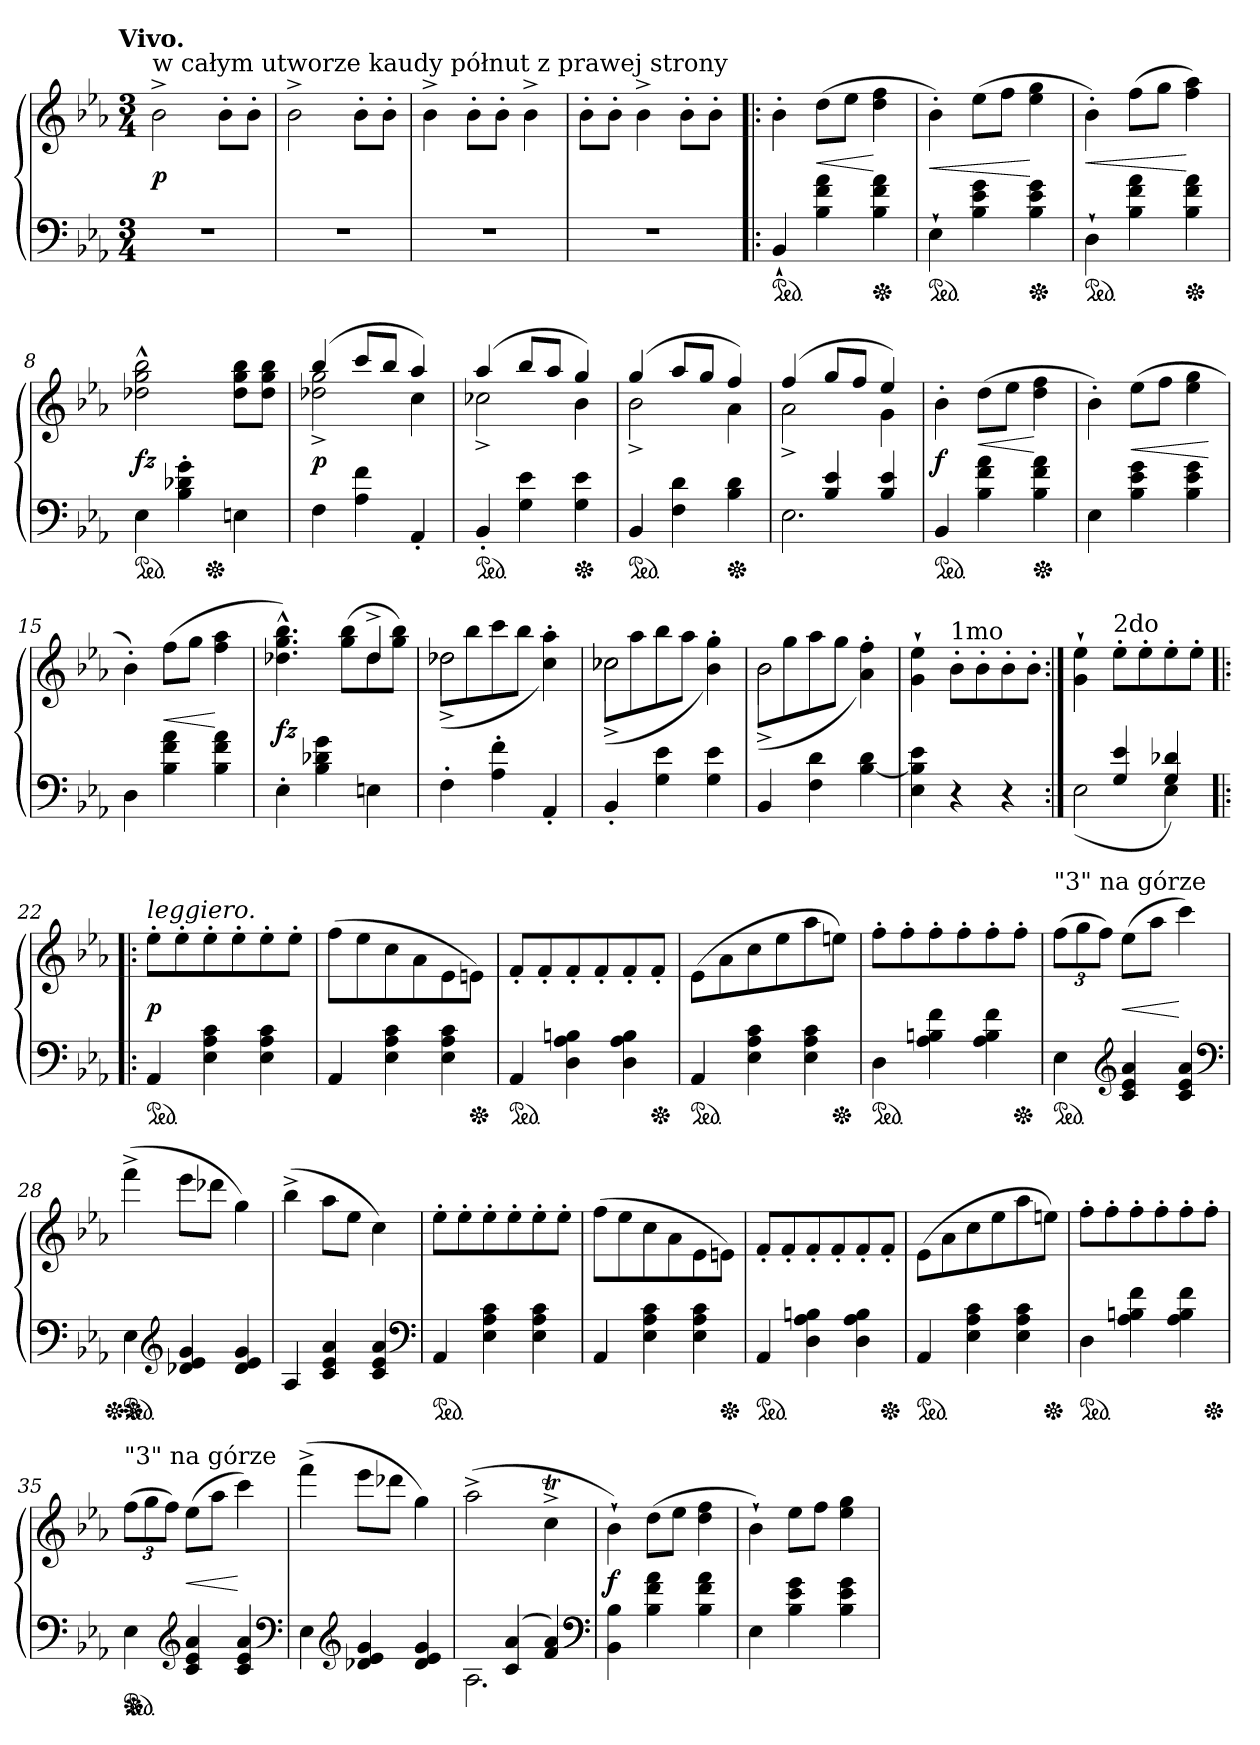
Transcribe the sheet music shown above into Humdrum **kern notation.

**kern	**kern	**dynam
*part1	*part1	*part1
*staff2	*staff1	*staff1/2
*clefF4	*clefG2	*
*k[b-e-a-]	*k[b-e-a-]	*
!!LO:TX:omd:t=Vivo.
*M3/4	*M3/4	*
=1	=1	=1
!	!LO:TX:a:t=w całym utworze kaudy półnut z prawej strony	!
2.rF	2b-^<	p
.	8b-'L	.
.	8b-'J	.
=2	=2	=2
2.rF	2b-^<	.
.	8b-'L	.
.	8b-'J	.
=3	=3	=3
2.rF	4b-^<	.
.	8b-'L	.
.	8b-'J	.
.	4b-^<	.
=4	=4	=4
2.rF	8b-'L	.
.	8b-'J	.
.	4b-^<	.
.	8b-'L	.
.	8b-'J	.
=5!|:	=5!|:	=5!|:
*ped	*	*
4BB-`<	4b-'	.
4B- 4f 4a-	(8ddL	<
.	8ee-J	.
*Xped	*	*
4B- 4f 4a-	4dd 4ff	[
=6	=6	=6
*ped	*	*
4E-`	4b-')	<
4B- 4e- 4g	(8ee-L	.
.	8ffJ	.
*Xped	*	*
4B- 4e- 4g	4ee- 4gg	[
=7	=7	=7
*ped	*	*
4D`	4b-')	<
4B- 4f 4a-	(8ffL	.
.	8ggJ	.
*Xped	*	*
4B- 4f 4a-	4ff 4aa-)	[
=8	=8	=8
*ped	*	*
*	*^	*
4E-	2dd-X^^ 2gg^^ 2bb-^^	4.ryy	fz
4B-' 4d-X' 4g'	.	.	.
*Xped	*	*	*
.	.	4.ryy	.
4En	8dd- 8gg 8bb-L	.	.
.	8dd- 8gg 8bb-J	.	.
=9	=9	=9	=9
4F	(4bb-	2dd-X^ 2gg^	p
4A- 4f	8cccL	.	.
.	8bb-J	.	.
4AA-'	4aa-)	4cc	.
=10	=10	=10	=10
*ped	*	*	*
4BB-'	(4aa-	2cc-X^	.
4G 4e-	8bb-L	.	.
.	8aa-J	.	.
*Xped	*	*	*
4G 4e-	4gg)	4b-	.
=11	=11	=11	=11
*ped	*	*	*
4BB-	(4gg	2b-^	.
4F 4d	8aa-L	.	.
.	8ggJ	.	.
*Xped	*	*	*
4B- 4d	4ff)	4a-	.
=12	=12	=12	=12
*^	*	*	*
4ryy	2.E-	(4ff	2a-^	.
4B- 4e-	.	8ggL	.	.
.	.	8ffJ	.	.
4B- 4e-	.	4ee-)	4g	.
*v	*v	*	*	*
*	*v	*v	*
=13	=13	=13
*ped	*	*
4BB-	4b-'	f
4B- 4f 4a-	(8ddL	<
.	8ee-J	.
*Xped	*	*
4B- 4f 4a-	4dd 4ff	[
=14	=14	=14
4E-	4b-')	.
4B- 4e- 4g	(8ee-L	<
.	8ffJ	.
4B- 4e- 4g	4ee- 4gg	.
.	.	[
=15	=15	=15
4D	4b-')	.
4B- 4f 4a-	(8ffL	<
.	8ggJ	.
4B- 4f 4a-	4ff 4aa-	[
=16	=16	=16
*	*^	*
4E-'	2ryy	4.dd-X^^> 4.gg^^> 4.bb-^^>)	fz
4B- 4d-X 4g	.	.	.
.	.	(8gg 8bb-L	.
4En	4dd-^<	8dd-	.
.	.	8gg 8bb-J)	.
=17	=17	=17	=17
!	!	!LO:N:vis=2	!
4F'	2dd-X\	(>8dd-X^	.
.	.	8bb-	.
4A-' 4f'	.	8ccc	.
.	.	8bb-J	.
4AA-'	4rbbbyy	4cc' 4aa-')	.
=18	=18	=18	=18
!	!	!LO:N:vis=2	!
4BB-'	2cc-X\	(>8cc-X^	.
.	.	8aa-	.
4G 4e-	.	8bb-	.
.	.	8aa-J	.
4G 4e-	4rgggyy	4b-' 4gg')	.
=19	=19	=19	=19
!	!	!LO:N:vis=2	!
4BB-	2b-\	(>8b-^	.
.	.	8gg	.
4F 4d	.	8aa-	.
.	.	8ggJ	.
[4B- 4d	4rgggyy	4a-' 4ff')	.
*	*v	*v	*
=20	=20	=20
4E- 4B-] 4e-	4g` 4ee-`	.
!	!LO:TX:a:t=1mo	!
4r	8b-'L	.
.	8b-'	.
4r	8b-'	.
.	8b-'J	.
=21:|!	=21:|!	=21:|!
*^	*	*
4ryy	(>2E-	4g` 4ee-`	.
!	!	!LO:TX:a:t=2do	!
4G 4e-	.	8ee-'L	.
.	.	8ee-'	.
4G 4d-X)	4E-	8ee-'	.
.	.	8ee-'J	.
*v	*v	*	*
=22!|:	=22|!:	=22|!:
!	!LO:TX:a:i:t=leggiero.	!
*ped	*	*
4AA-	8ee-'L	p
.	8ee-'	.
4E- 4A- 4c	8ee-'	.
.	8ee-'	.
4E- 4A- 4c	8ee-'	.
.	8ee-'J	.
=23	=23	=23
4AA-	(>8ff\L	.
.	8ee-	.
4E- 4A- 4c	8cc	.
.	8a-	.
4E- 4A- 4c	8e-	.
*Xped	*	*
.	8enJ)	.
=24	=24	=24
*ped	*	*
4AA-	8f'L	.
.	8f'	.
4D 4A- 4Bn	8f'	.
.	8f'	.
4D 4A- 4B	8f'	.
*Xped	*	*
.	8f'J	.
=25	=25	=25
*ped	*	*
4AA-	(>8e-L	.
.	8a-	.
4E- 4A- 4c	8cc	.
.	8ee-	.
4E- 4A- 4c	8aa-	.
*Xped	*	*
.	8eenJ)	.
=26	=26	=26
*ped	*	*
4D	8ff'L	.
.	8ff'	.
4A- 4Bn 4f	8ff'	.
.	8ff'	.
4A- 4B 4f	8ff'	.
*Xped	*	*
.	8ff'J	.
=27	=27	=27
!	!LO:TX:a:t="3" na górze	!
*ped	*	*
4E-	(>12ffL	.
.	12gg	.
.	12ffJ)	.
*clefG2	*	*
4c 4e- 4a-	(8ee-L	<
.	8aa-J	.
4c 4e- 4a-	4ccc)	[
*clefF4	*	*
=28	=28	=28
*Xped	*	*
*ped	*	*
4E-	(4fff^<	.
*clefG2	*	*
4d-X 4e- 4g	8eee-L	.
.	8ddd-XJ	.
4d- 4e- 4g	4gg)	.
*Xped	*	*
=29	=29	=29
4A-	(4bb-^<	.
4c 4e- 4a-	8aa-L	.
.	8ee-J	.
4c 4e- 4a-	4cc)	.
*clefF4	*	*
=30	=30	=30
*ped	*	*
4AA-	8ee-'L	.
.	8ee-'	.
4E- 4A- 4c	8ee-'	.
.	8ee-'	.
4E- 4A- 4c	8ee-'	.
.	8ee-'J	.
=31	=31	=31
4AA-	(>8ff\L	.
.	8ee-	.
4E- 4A- 4c	8cc	.
.	8a-	.
4E- 4A- 4c	8e-\	.
*Xped	*	*
.	8enJ)	.
=32	=32	=32
*ped	*	*
4AA-	8f'L	.
.	8f'	.
4D 4A- 4Bn	8f'	.
.	8f'	.
4D 4A- 4B	8f'	.
*Xped	*	*
.	8f'J	.
=33	=33	=33
*ped	*	*
4AA-	(>8e-L	.
.	8a-	.
4E- 4A- 4c	8cc	.
.	8ee-	.
4E- 4A- 4c	8aa-	.
*Xped	*	*
.	8eenJ)	.
=34	=34	=34
*ped	*	*
4D	8ff'L	.
.	8ff'	.
4A- 4Bn 4f	8ff'	.
.	8ff'	.
4A- 4B 4f	8ff'	.
*Xped	*	*
.	8ff'J	.
=35	=35	=35
!	!LO:TX:a:t="3" na górze	!
*ped	*	*
4E-	(12ffL	.
.	12gg	.
.	12ffJ)	.
*clefG2	*	*
4c 4e- 4a-	(8ee-L	<
.	8aa-J	.
4c 4e- 4a-	4ccc)	[
*clefF4	*	*
*Xped	*	*
=36	=36	=36
4E-	(4fff^<	.
*clefG2	*	*
4d-X 4e- 4g	8eee-L	.
.	8ddd-XJ	.
4d- 4e- 4g	4gg)	.
=37	=37	=37
*^	*	*
4ryy	2.A-	(>2aa-^<	.
(<4c 4a-	.	.	.
4f 4a-)	.	4ccT^<	.
*v	*v	*	*
*clefF4	*	*
=38	=38	=38
4BB- 4B-	4b-`)	f
4B- 4f 4a-	(>8ddL	.
.	8ee-J	.
4B- 4f 4a-	4dd 4ff	.
=39	=39	=39
4E-	4b-`)	.
4B- 4e- 4g	8ee-L	.
.	8ffJ	.
4B- 4e- 4g	4ee- 4gg	.
=	=	=
*-	*-	*-
